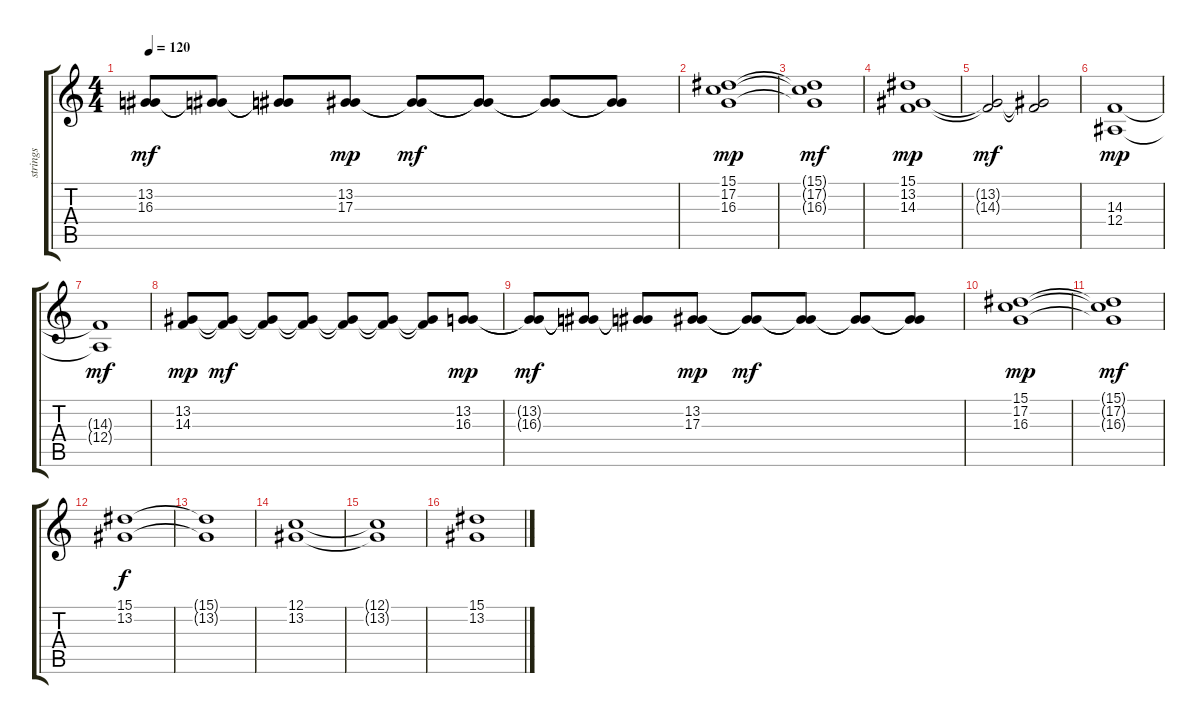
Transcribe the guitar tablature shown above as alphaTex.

\track ("strings" "strings") {instrument tremolostrings}
\staff {score tabs}
\tuning (C4 G3 Eb3 Bb2 F2 C2) {hide}
\ts (4 4)
\tempo 120
\clef g2
\ks c
(13.2{t} 16.3{t}).8{dy mf} (13.2{t} 16.3{t}).8 (13.2{t} 16.3{t}).8 (13.2 17.3).8{dy mp} (13.2{t} 17.3{t}).8{dy mf} (13.2{t} 17.3{t}).8 (13.2{t} 17.3{t}).8 (13.2{t} 17.3{t}).8 |
(15.1 17.2 16.3).1{dy mp} |
(15.1{t} 17.2{t} 16.3{t}).1{dy mf} |
(15.1 13.2 14.3).1{dy mp} |
(13.2{t} 14.3{t}).2{dy mf} (13.2{t} 14.3{t}).2 |
(14.3 12.4).1{dy mp} |
(14.3{t} 12.4{t}).1{dy mf} |
(13.2 14.3).8{dy mp} (13.2{t} 14.3{t}).8{dy mf} (13.2{t} 14.3{t}).8 (13.2{t} 14.3{t}).8 (13.2{t} 14.3{t}).8 (13.2{t} 14.3{t}).8 (13.2{t} 14.3{t}).8 (13.2 16.3).8{dy mp} |
(13.2{t} 16.3{t}).8{dy mf} (13.2{t} 16.3{t}).8 (13.2{t} 16.3{t}).8 (13.2 17.3).8{dy mp} (13.2{t} 17.3{t}).8{dy mf} (13.2{t} 17.3{t}).8 (13.2{t} 17.3{t}).8 (13.2{t} 17.3{t}).8 |
(15.1 17.2 16.3).1{dy mp} |
(15.1{t} 17.2{t} 16.3{t}).1{dy mf} |
(15.1 13.2).1{dy f} |
(15.1{t} 13.2{t}).1 |
(12.1 13.2).1 |
(12.1{t} 13.2{t}).1 |
(15.1 13.2).1
